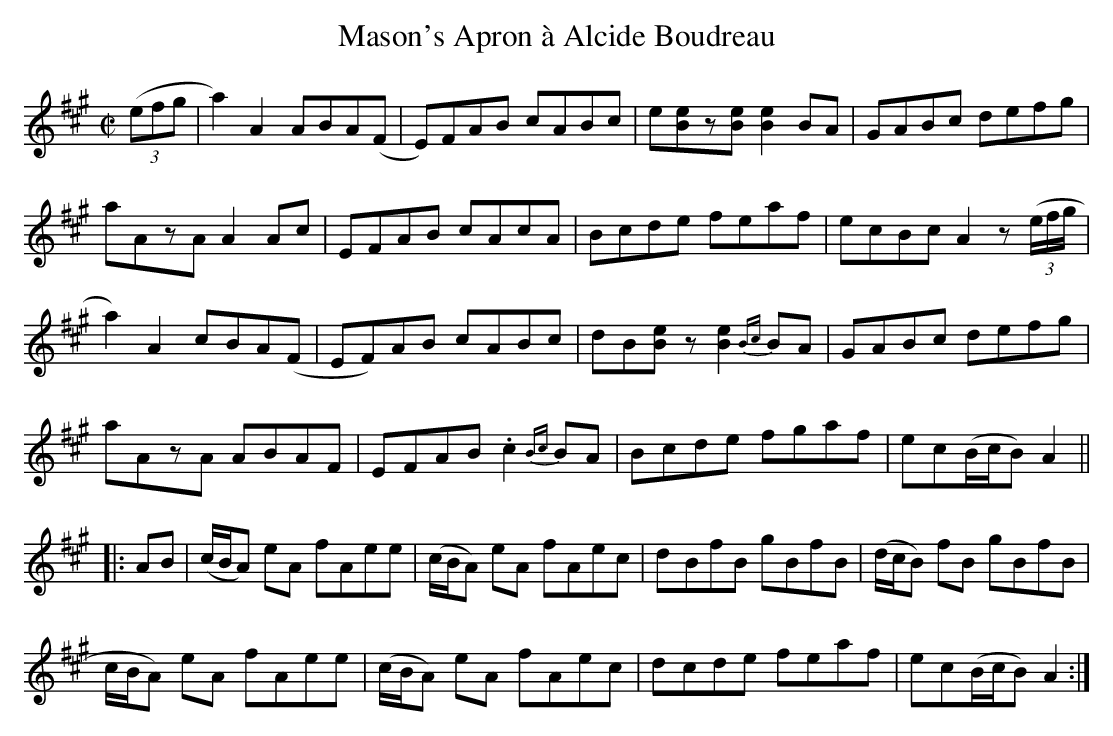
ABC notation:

X:1
T:Mason's Apron à Alcide Boudreau
M:C|
L:1/8
K:A
((3efg|a2) A2 ABA(F|E)FAB cABc|e[Be]z[Be] [B2e2]BA|GABc defg|
aAzA A2Ac|EFAB cAcA|Bcde feaf|ecBc A2 z((3e/f/g/|
a2) A2 c-BA(F|EF)AB c-ABc|d-B[Be]z [B2e2] {Bc}B-A|GABc defg|
aAzA ABAF|EFAB .c2 {Bc}B-A|Bcde fgaf|ec(B/c/B) A2||
|:AB|(c/B/A) eA fAee|(c/B/A) eA fAec|d-BfB gBfB|(d/c/B) fB gBfB|
c/B/A) eA fAee|(c/B/A) eA fAec|d-cde feaf|ec(B/c/B) A2:|
